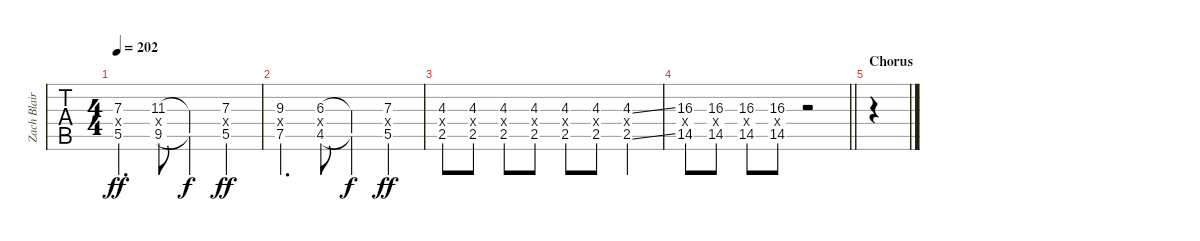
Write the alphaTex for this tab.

\track ("Zach Blair - Guitar Two" "Zach Blair") {instrument distortionguitar}
\staff {tabs}
\tuning (E4 B3 G3 D3 A2 E2) {hide}
\ts (4 4)
\tempo 202
\clef g2
\ks c
(7.3 5.4{x} 5.5).4{d dy ff} (11.3 9.4{x} 9.5).8 (11.3{t} 9.5{t}).4{dy f} (7.3 5.4{x} 5.5).4{dy ff} |
(9.3 7.4{x} 7.5).4{d} (6.3 5.4{x} 4.5).8 (6.3{t} 4.5{t}).4{dy f} (7.3 4.4{x} 5.5).4{dy ff} |
(4.3 2.4{x} 2.5).8 (4.3 2.4{x} 2.5).8 (4.3 2.4{x} 2.5).8 (4.3 2.4{x} 2.5).8 (4.3 2.4{x} 2.5).8 (4.3 2.4{x} 2.5).8 (4.3{ss} 2.4{x} 2.5{ss}).4 |
\barLineRight lightlight
(16.3 14.4{x} 14.5).8 (16.3 14.4{x} 14.5).8 (16.3 14.4{x} 14.5).8 (16.3 14.4{x} 14.5).8 r.2 |
\section ("" "Chorus")
